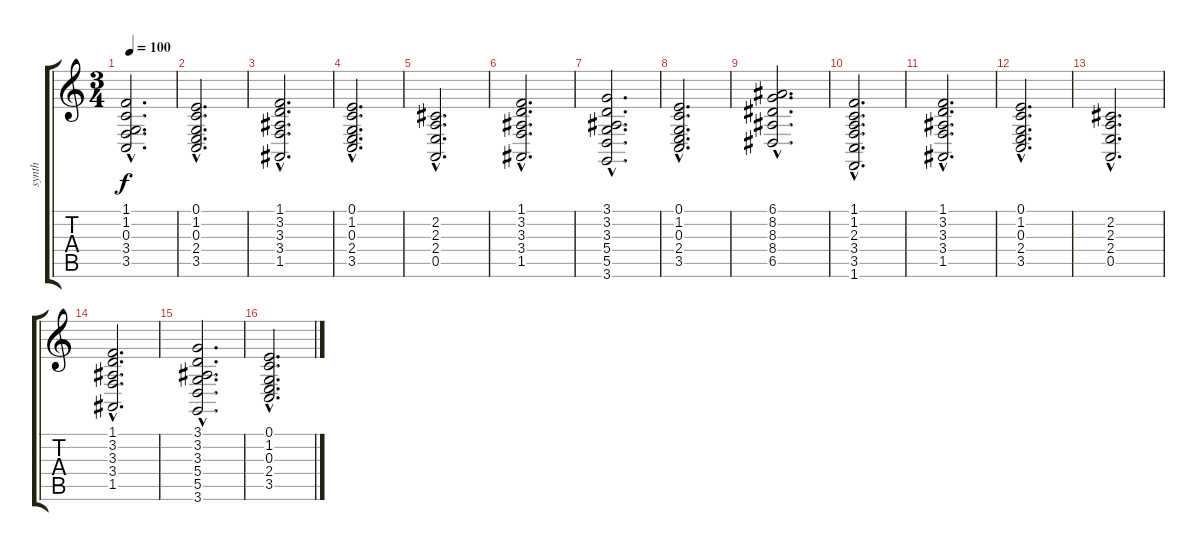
\track ("synth" "synth") {instrument stringensemble2}
\staff {score tabs}
\tuning (E4 B3 G3 D3 A2 E2) {hide}
\ts (3 4)
\tempo 100
\clef g2
\ks c
(1.1{hac} 1.2{hac} 0.3{hac} 3.4{hac} 3.5{hac}).2{d dy f} |
(0.1{hac} 1.2{hac} 0.3{hac} 2.4{hac} 3.5{hac}).2{d} |
(1.1{hac} 3.2{hac} 3.3{hac} 3.4{hac} 1.5{hac}).2{d} |
(0.1{hac} 1.2{hac} 0.3{hac} 2.4{hac} 3.5{hac}).2{d} |
(2.2{hac} 2.3{hac} 2.4{hac} 0.5{hac}).2{d} |
(1.1{hac} 3.2{hac} 3.3{hac} 3.4{hac} 1.5{hac}).2{d} |
(3.1{hac} 3.2{hac} 3.3{hac} 5.4{hac} 5.5{hac} 3.6{hac}).2{d} |
(0.1{hac} 1.2{hac} 0.3{hac} 2.4{hac} 3.5{hac}).2{d} |
(6.1{hac} 8.2{hac} 8.3{hac} 8.4{hac} 6.5{hac}).2{d} |
(1.1{hac} 1.2{hac} 2.3{hac} 3.4{hac} 3.5{hac} 1.6{hac}).2{d} |
(1.1{hac} 3.2{hac} 3.3{hac} 3.4{hac} 1.5{hac}).2{d} |
(0.1{hac} 1.2{hac} 0.3{hac} 2.4{hac} 3.5{hac}).2{d} |
(2.2{hac} 2.3{hac} 2.4{hac} 0.5{hac}).2{d} |
(1.1{hac} 3.2{hac} 3.3{hac} 3.4{hac} 1.5{hac}).2{d} |
(3.1{hac} 3.2{hac} 3.3{hac} 5.4{hac} 5.5{hac} 3.6{hac}).2{d} |
(0.1{hac} 1.2{hac} 0.3{hac} 2.4{hac} 3.5{hac}).2{d}
